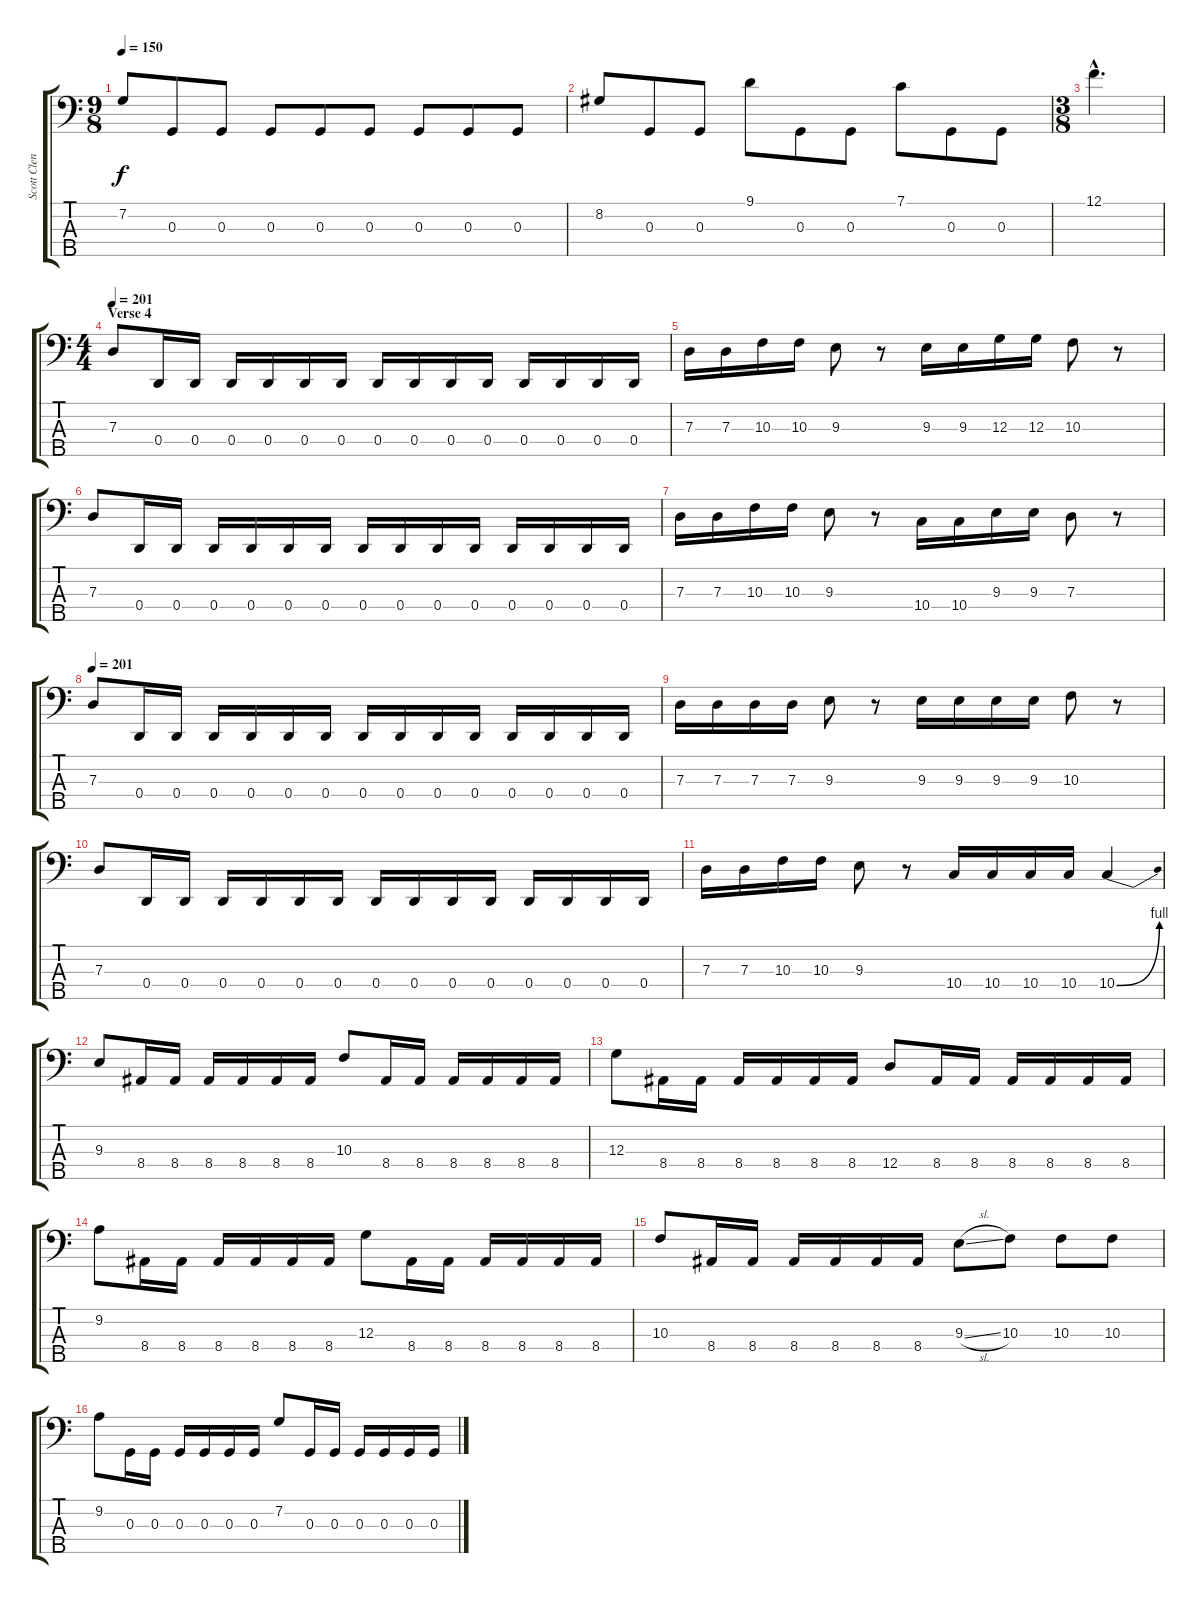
\track ("Scott Clendenin " "Scott Clen") {instrument electricbasspick}
\staff {score tabs}
\tuning (F2 C2 G1 D1 A0) {hide}
\ts (9 8)
\tempo 150
\clef f4
\ks c
7.2.8{dy f} 0.3.8 0.3.8 0.3.8 0.3.8 0.3.8 0.3.8 0.3.8 0.3.8 |
8.2.8 0.3.8 0.3.8 9.1.8 0.3.8 0.3.8 7.1.8 0.3.8 0.3.8 |
\ts (3 8)
12.1{hac}.4{d} |
\ts (4 4)
\section ("" "Verse 4")
\tempo 201
7.3.8 0.4.16 0.4.16 0.4.16 0.4.16 0.4.16 0.4.16 0.4.16 0.4.16 0.4.16 0.4.16 0.4.16 0.4.16 0.4.16 0.4.16 |
7.3.16 7.3.16 10.3.16 10.3.16 9.3.8 r.8 9.3.16 9.3.16 12.3.16 12.3.16 10.3.8 r.8 |
7.3.8 0.4.16 0.4.16 0.4.16 0.4.16 0.4.16 0.4.16 0.4.16 0.4.16 0.4.16 0.4.16 0.4.16 0.4.16 0.4.16 0.4.16 |
7.3.16 7.3.16 10.3.16 10.3.16 9.3.8 r.8 10.4.16 10.4.16 9.3.16 9.3.16 7.3.8 r.8 |
\tempo 201
7.3.8 0.4.16 0.4.16 0.4.16 0.4.16 0.4.16 0.4.16 0.4.16 0.4.16 0.4.16 0.4.16 0.4.16 0.4.16 0.4.16 0.4.16 |
7.3.16 7.3.16 7.3.16 7.3.16 9.3.8 r.8 9.3.16 9.3.16 9.3.16 9.3.16 10.3.8 r.8 |
7.3.8 0.4.16 0.4.16 0.4.16 0.4.16 0.4.16 0.4.16 0.4.16 0.4.16 0.4.16 0.4.16 0.4.16 0.4.16 0.4.16 0.4.16 |
7.3.16 7.3.16 10.3.16 10.3.16 9.3.8 r.8 10.4.16 10.4.16 10.4.16 10.4.16 10.4{be (bend 0 0 60 4)}.4 |
9.3.8 8.4.16 8.4.16 8.4.16 8.4.16 8.4.16 8.4.16 10.3.8 8.4.16 8.4.16 8.4.16 8.4.16 8.4.16 8.4.16 |
12.3.8 8.4.16 8.4.16 8.4.16 8.4.16 8.4.16 8.4.16 12.4.8 8.4.16 8.4.16 8.4.16 8.4.16 8.4.16 8.4.16 |
9.2.8 8.4.16 8.4.16 8.4.16 8.4.16 8.4.16 8.4.16 12.3.8 8.4.16 8.4.16 8.4.16 8.4.16 8.4.16 8.4.16 |
10.3.8 8.4.16 8.4.16 8.4.16 8.4.16 8.4.16 8.4.16 9.3{sl}.8 10.3.8 10.3.8 10.3.8 |
9.2.8 0.3.16 0.3.16 0.3.16 0.3.16 0.3.16 0.3.16 7.2.8 0.3.16 0.3.16 0.3.16 0.3.16 0.3.16 0.3.16
